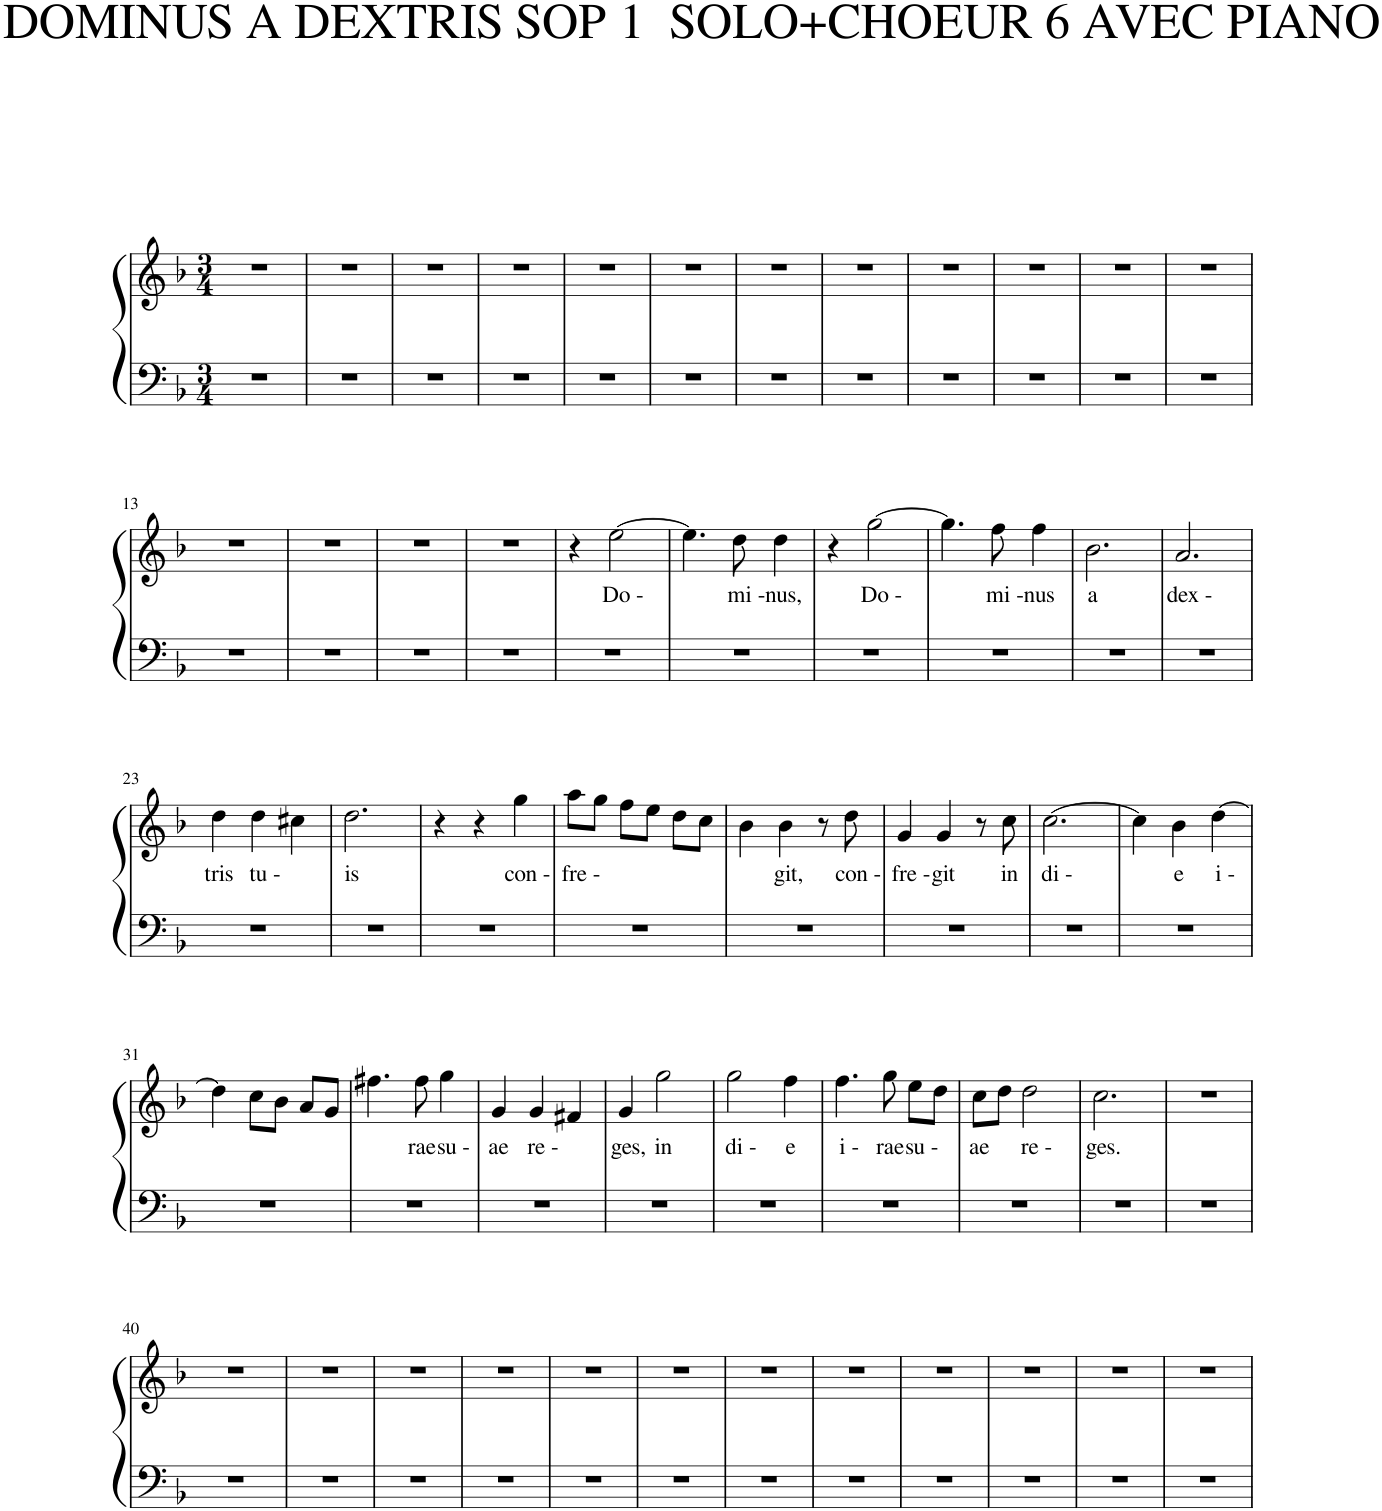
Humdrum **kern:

**kern	**kern	**text
*part1	*part1	*part1
*staff2	*staff1	*staff1
*I"Piano	*	*
*I'Pno.	*	*
*clefF4	*clefG2	*
*k[b-]	*k[b-]	*
*M3/4	*M3/4	*
=1	=1	=1
2.r	2.r	.
=2	=2	=2
2.r	2.r	.
=3	=3	=3
2.r	2.r	.
=4	=4	=4
2.r	2.r	.
=5	=5	=5
2.r	2.r	.
=6	=6	=6
2.r	2.r	.
=7	=7	=7
2.r	2.r	.
=8	=8	=8
2.r	2.r	.
=9	=9	=9
2.r	2.r	.
=10	=10	=10
2.r	2.r	.
=11	=11	=11
2.r	2.r	.
=12	=12	=12
2.r	2.r	.
!!LO:LB:g=z
=13	=13	=13
2.r	2.r	.
=14	=14	=14
2.r	2.r	.
=15	=15	=15
2.r	2.r	.
=16	=16	=16
2.r	2.r	.
=17	=17	=17
2.r	4r	.
!	!	!LO:LY:b
.	[2ee\	Do -
=18	=18	=18
2.r	4.ee\]	.
!	!	!LO:LY:b
.	8dd\	mi -
!	!	!LO:LY:b
.	4dd\	nus,
=19	=19	=19
2.r	4r	.
!	!	!LO:LY:b
.	[2gg\	Do -
=20	=20	=20
2.r	4.gg\]	.
!	!	!LO:LY:b
.	8ff\	mi -
!	!	!LO:LY:b
.	4ff\	nus
=21	=21	=21
!	!	!LO:LY:b
2.r	2.b-\	a
=22	=22	=22
!	!	!LO:LY:b
2.r	2.a/	dex -
!!LO:LB:g=z
=23	=23	=23
!	!	!LO:LY:b
2.r	4dd\	tris
!	!	!LO:LY:b
.	4dd\	tu -
.	4cc#X\	.
=24	=24	=24
!	!	!LO:LY:b
2.r	2.dd\	is
=25	=25	=25
2.r	4r	.
.	4r	.
!	!	!LO:LY:b
.	4gg\	con -
=26	=26	=26
!	!	!LO:LY:b
2.r	8aa\L	fre -
.	8gg\J	.
.	8ff\L	.
.	8ee\J	.
.	8dd\L	.
.	8cc\J	.
=27	=27	=27
2.r	4b-\	.
!	!	!LO:LY:b
.	4b-\	git,
.	8r	.
!	!	!LO:LY:b
.	8dd\	con -
=28	=28	=28
!	!	!LO:LY:b
2.r	4g/	fre -
!	!	!LO:LY:b
.	4g/	git
.	8r	.
!	!	!LO:LY:b
.	8cc\	in
=29	=29	=29
!	!	!LO:LY:b
2.r	[2.cc\	di -
=30	=30	=30
2.r	4cc\]	.
!	!	!LO:LY:b
.	4b-\	e
!	!	!LO:LY:b
.	[4dd\	i -
!!LO:LB:g=z
=31	=31	=31
2.r	4dd\]	.
.	8cc\L	.
.	8b-\J	.
.	8a/L	.
.	8g/J	.
=32	=32	=32
2.r	4.ff#X\	.
!	!	!LO:LY:b
.	8ff#\	rae
!	!	!LO:LY:b
.	4gg\	su -
=33	=33	=33
!	!	!LO:LY:b
2.r	4g/	ae
!	!	!LO:LY:b
.	4g/	re -
.	4f#X/	.
=34	=34	=34
!	!	!LO:LY:b
2.r	4g/	ges,
!	!	!LO:LY:b
.	2gg\	in
=35	=35	=35
!	!	!LO:LY:b
2.r	2gg\	di -
!	!	!LO:LY:b
.	4ff\	e
=36	=36	=36
!	!	!LO:LY:b
2.r	4.ff\	i -
!	!	!LO:LY:b
.	8gg\	rae
!	!	!LO:LY:b
.	8ee\L	su -
.	8dd\J	.
=37	=37	=37
!	!	!LO:LY:b
2.r	8cc\L	ae
.	8dd\J	.
!	!	!LO:LY:b
.	2dd\	re -
=38	=38	=38
!	!	!LO:LY:b
2.r	2.cc\	ges.
=39	=39	=39
2.r	2.r	.
!!LO:LB:g=z
=40	=40	=40
2.r	2.r	.
=41	=41	=41
2.r	2.r	.
=42	=42	=42
2.r	2.r	.
=43	=43	=43
2.r	2.r	.
=44	=44	=44
2.r	2.r	.
=45	=45	=45
2.r	2.r	.
=46	=46	=46
2.r	2.r	.
=47	=47	=47
2.r	2.r	.
=48	=48	=48
2.r	2.r	.
=49	=49	=49
2.r	2.r	.
=50	=50	=50
2.r	2.r	.
=51	=51	=51
2.r	2.r	.
=	=	=
*-	*-	*-
